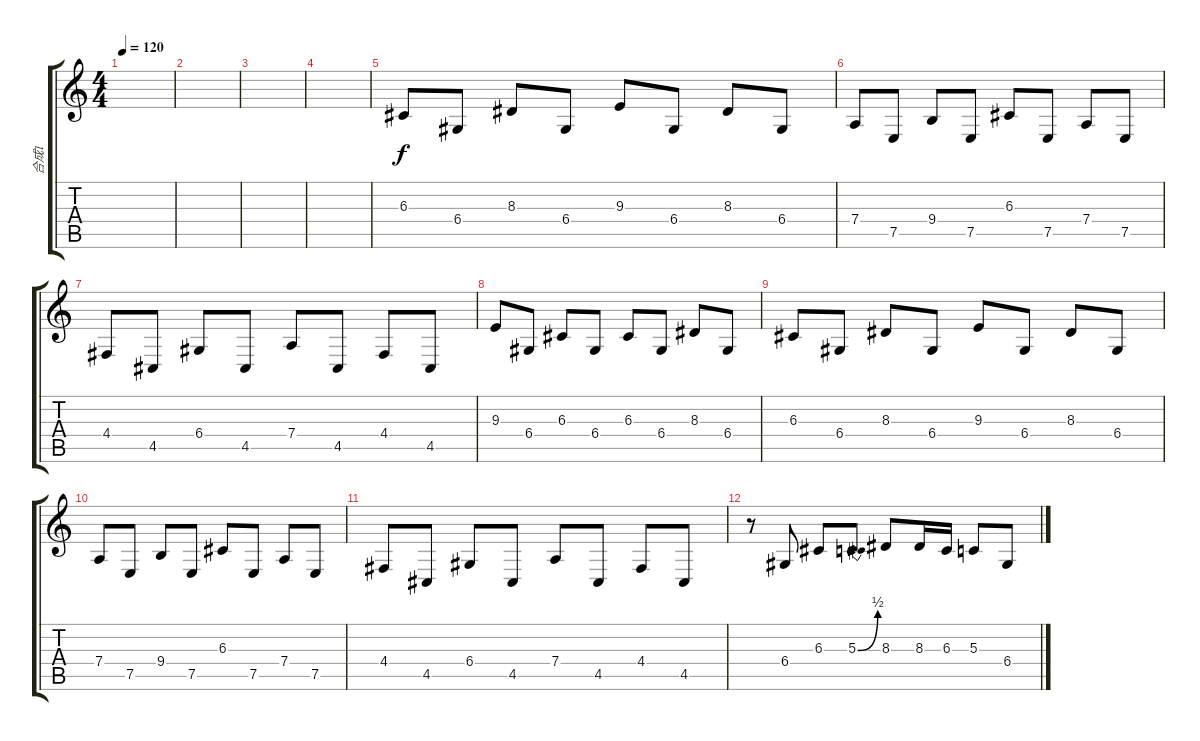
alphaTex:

\track ("合成1" "合成1") {instrument altosax}
\staff {score tabs}
\tuning (E4 B3 G3 D3 A2 E2) {hide}
\ts (4 4)
\tempo 120
\clef g2
\ks c
|
|
|
|
6.3.8{dy f volume 7 instrument lead6voice} 6.4.8 8.3.8 6.4.8 9.3.8 6.4.8 8.3.8 6.4.8 |
7.4.8 7.5.8 9.4.8 7.5.8 6.3.8 7.5.8 7.4.8 7.5.8 |
4.4.8 4.5.8 6.4.8 4.5.8 7.4.8 4.5.8 4.4.8 4.5.8 |
9.3.8 6.4.8 6.3.8 6.4.8 6.3.8 6.4.8 8.3.8 6.4.8 |
6.3.8 6.4.8 8.3.8 6.4.8 9.3.8 6.4.8 8.3.8 6.4.8 |
7.4.8 7.5.8 9.4.8 7.5.8 6.3.8 7.5.8 7.4.8 7.5.8 |
4.4.8 4.5.8 6.4.8 4.5.8 7.4.8 4.5.8 4.4.8 4.5.8 |
r.8 6.4.8 6.3.8 5.3{be (bend 0 0 60 2)}.8 8.3.8 8.3.16 6.3.16 5.3.8 6.4.8
